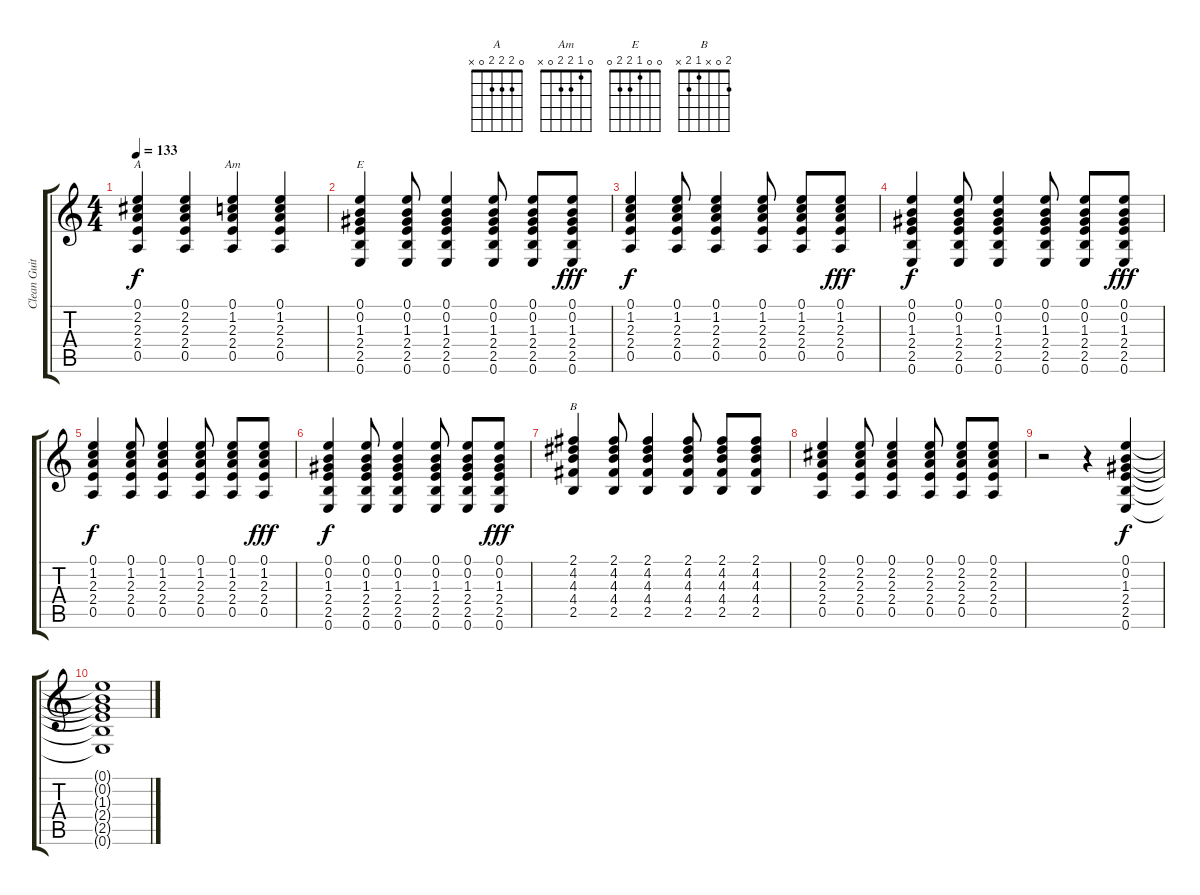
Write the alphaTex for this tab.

\track ("Clean Guitar" "Clean Guit") {instrument electricguitarjazz}
\staff {score tabs}
\tuning (E4 B3 G3 D3 A2 E2) {hide}
\chord ("A" 0 2 2 2 0 x)
\chord ("Am" 0 1 2 2 0 x)
\chord ("E" 0 0 1 2 2 0)
\chord ("B" 2 0 x 1 2 x)
\ts (4 4)
\tempo 133
\clef g2
\ks c
(0.1 2.2 2.3 2.4 0.5).4{ch "A" dy f} (0.1 2.2 2.3 2.4 0.5).4 (0.1 1.2 2.3 2.4 0.5).4{ch "Am"} (0.1 1.2 2.3 2.4 0.5).4 |
(0.1 0.2 1.3 2.4 2.5 0.6).4{ch "E"} (0.1 0.2 1.3 2.4 2.5 0.6).8 (0.1 0.2 1.3 2.4 2.5 0.6).4 (0.1 0.2 1.3 2.4 2.5 0.6).8 (0.1 0.2 1.3 2.4 2.5 0.6).8 (0.1 0.2 1.3 2.4 2.5 0.6).8{dy fff} |
(0.1 1.2 2.3 2.4 0.5).4{dy f} (0.1 1.2 2.3 2.4 0.5).8 (0.1 1.2 2.3 2.4 0.5).4 (0.1 1.2 2.3 2.4 0.5).8 (0.1 1.2 2.3 2.4 0.5).8 (0.1 1.2 2.3 2.4 0.5).8{dy fff} |
(0.1 0.2 1.3 2.4 2.5 0.6).4{dy f} (0.1 0.2 1.3 2.4 2.5 0.6).8 (0.1 0.2 1.3 2.4 2.5 0.6).4 (0.1 0.2 1.3 2.4 2.5 0.6).8 (0.1 0.2 1.3 2.4 2.5 0.6).8 (0.1 0.2 1.3 2.4 2.5 0.6).8{dy fff} |
(0.1 1.2 2.3 2.4 0.5).4{dy f} (0.1 1.2 2.3 2.4 0.5).8 (0.1 1.2 2.3 2.4 0.5).4 (0.1 1.2 2.3 2.4 0.5).8 (0.1 1.2 2.3 2.4 0.5).8 (0.1 1.2 2.3 2.4 0.5).8{dy fff} |
(0.1 0.2 1.3 2.4 2.5 0.6).4{dy f} (0.1 0.2 1.3 2.4 2.5 0.6).8 (0.1 0.2 1.3 2.4 2.5 0.6).4 (0.1 0.2 1.3 2.4 2.5 0.6).8 (0.1 0.2 1.3 2.4 2.5 0.6).8 (0.1 0.2 1.3 2.4 2.5 0.6).8{dy fff} |
(2.1 4.2 4.3 4.4 2.5).4{ch "B"} (2.1 4.2 4.3 4.4 2.5).8 (2.1 4.2 4.3 4.4 2.5).4 (2.1 4.2 4.3 4.4 2.5).8 (2.1 4.2 4.3 4.4 2.5).8 (2.1 4.2 4.3 4.4 2.5).8 |
(0.1 2.2 2.3 2.4 0.5).4 (0.1 2.2 2.3 2.4 0.5).8 (0.1 2.2 2.3 2.4 0.5).4 (0.1 2.2 2.3 2.4 0.5).8 (0.1 2.2 2.3 2.4 0.5).8 (0.1 2.2 2.3 2.4 0.5).8 |
r.2 r.4 (0.1 0.2 1.3 2.4 2.5 0.6).4{dy f} |
(0.1{t} 0.2{t} 1.3{t} 2.4{t} 2.5{t} 0.6{t}).1
